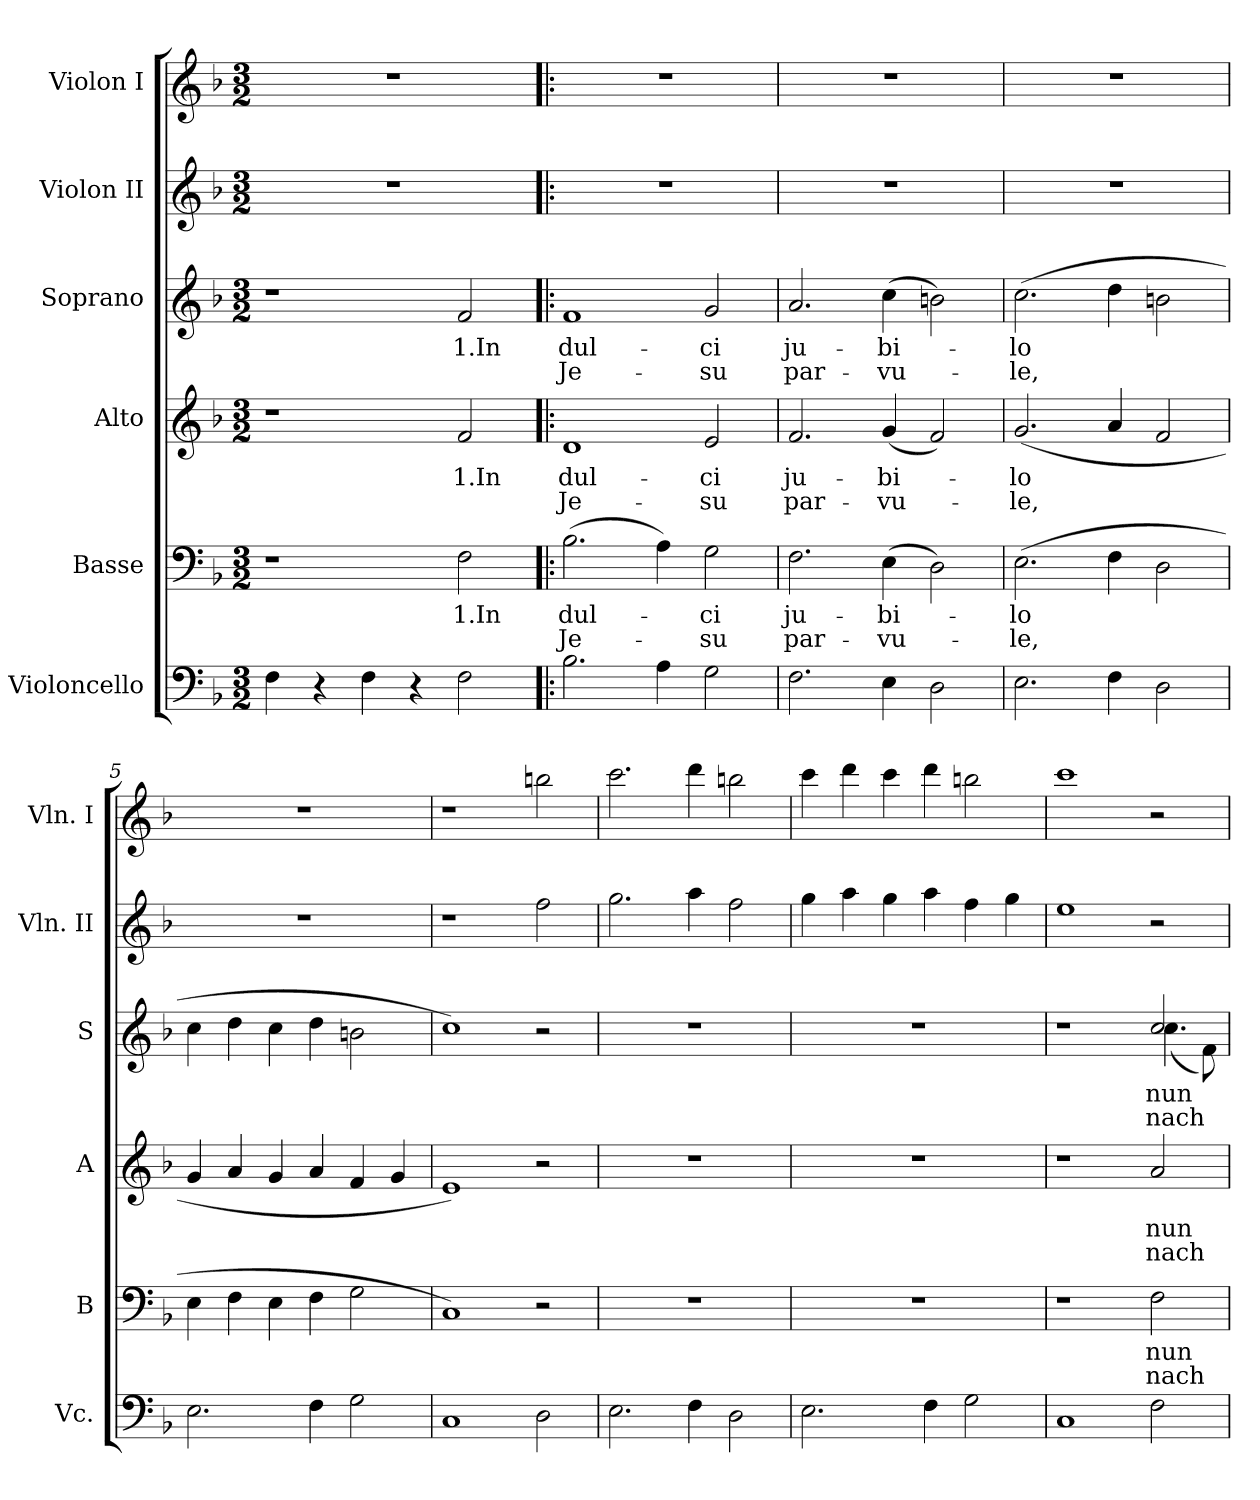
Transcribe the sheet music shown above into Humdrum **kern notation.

**kern	**kern	**text	**text	**kern	**text	**text	**kern	**text	**text	**kern	**kern
*part6	*part5	*part5	*part5	*part4	*part4	*part4	*part3	*part3	*part3	*part2	*part1
*staff6	*staff5	*staff5	*staff5	*staff4	*staff4	*staff4	*staff3	*staff3	*staff3	*staff2	*staff1
*I"Violoncello	*I"Basse	*	*	*I"Alto	*	*	*I"Soprano	*	*	*I"Violon II	*I"Violon I
*I'Vc.	*I'B	*	*	*I'A	*	*	*I'S	*	*	*I'Vln. II	*I'Vln. I
*clefF4	*clefF4	*	*	*clefG2	*	*	*clefG2	*	*	*clefG2	*clefG2
*k[b-]	*k[b-]	*	*	*k[b-]	*	*	*k[b-]	*	*	*k[b-]	*k[b-]
*F:	*F:	*	*	*F:	*	*	*F:	*	*	*F:	*F:
*M3/2	*M3/2	*	*	*M3/2	*	*	*M3/2	*	*	*M3/2	*M3/2
=1	=1	=1	=1	=1	=1	=1	=1	=1	=1	=1	=1
4F\	1r	.	.	1r	.	.	1r	.	.	1.r	1.r
4r	.	.	.	.	.	.	.	.	.	.	.
4F\	.	.	.	.	.	.	.	.	.	.	.
4r	.	.	.	.	.	.	.	.	.	.	.
2F\	2F\	1.In	.	2f/	1.In	.	2f/	1.In	.	.	.
=2!|:	=2!|:	=2!|:	=2!|:	=2!|:	=2!|:	=2!|:	=2!|:	=2!|:	=2!|:	=2!|:	=2!|:
2.B-\	(2.B-\	dul-	Je-	1d	dul-	Je-	1f	dul-	Je-	1.r	1.r
4A\	4A\)	.	.	.	.	.	.	.	.	.	.
2G\	2G\	-ci	-su	2e/	-ci	-su	2g/	-ci	-su	.	.
=3	=3	=3	=3	=3	=3	=3	=3	=3	=3	=3	=3
2.F\	2.F\	ju-	par-	2.f/	ju-	par-	2.a/	ju-	par-	1.r	1.r
4E\	(4E\	-bi-	-vu-	(4g/	-bi-	-vu-	(4cc\	-bi-	-vu-	.	.
2D\	2D\)	.	.	2f/)	.	.	2bn\)	.	.	.	.
=4	=4	=4	=4	=4	=4	=4	=4	=4	=4	=4	=4
2.E\	(2.E\	-lo	-le,	(2.g/	-lo	-le,	(2.cc\	-lo	-le,	1.r	1.r
4F\	4F\	.	.	4a/	.	.	4dd\	.	.	.	.
2D\	2D\	.	.	2f/	.	.	2bn\	.	.	.	.
=5	=5	=5	=5	=5	=5	=5	=5	=5	=5	=5	=5
2.E\	4E\	.	.	4g/	.	.	4cc\	.	.	1.r	1.r
.	4F\	.	.	4a/	.	.	4dd\	.	.	.	.
.	4E\	.	.	4g/	.	.	4cc\	.	.	.	.
4F\	4F\	.	.	4a/	.	.	4dd\	.	.	.	.
2G\	2G\	.	.	4f/	.	.	2bn\	.	.	.	.
.	.	.	.	4g/	.	.	.	.	.	.	.
=6	=6	=6	=6	=6	=6	=6	=6	=6	=6	=6	=6
1C	1C)	.	.	1e)	.	.	1cc)	.	.	1r	1r
2D\	2r	.	.	2r	.	.	2r	.	.	2ff\	2bbn\
!!LO:LB:g=z
=7	=7	=7	=7	=7	=7	=7	=7	=7	=7	=7	=7
2.E\	1.r	.	.	1.r	.	.	1.r	.	.	2.gg\	2.ccc\
4F\	.	.	.	.	.	.	.	.	.	4aa\	4ddd\
2D\	.	.	.	.	.	.	.	.	.	2ff\	2bbn\
=8	=8	=8	=8	=8	=8	=8	=8	=8	=8	=8	=8
2.E\	1.r	.	.	1.r	.	.	1.r	.	.	4gg\	4ccc\
.	.	.	.	.	.	.	.	.	.	4aa\	4ddd\
.	.	.	.	.	.	.	.	.	.	4gg\	4ccc\
4F\	.	.	.	.	.	.	.	.	.	4aa\	4ddd\
2G\	.	.	.	.	.	.	.	.	.	4ff\	2bbn\
.	.	.	.	.	.	.	.	.	.	4gg\	.
=9	=9	=9	=9	=9	=9	=9	=9	=9	=9	=9	=9
*	*	*	*	*	*	*	*^	*	*	*	*
1C	1r	.	.	1r	.	.	1r	1ryy	.	.	1ee	1ccc
2F\	2F\	nun	nach	2a/	nun	nach	2cc/	(4.cc!\	nun	nach	2r	2r
.	.	.	.	.	.	.	.	8f!\)	.	.	.	.
*	*	*	*	*	*	*	*v	*v	*	*	*	*
=	=	=	=	=	=	=	=	=	=	=	=
*-	*-	*-	*-	*-	*-	*-	*-	*-	*-	*-	*-
